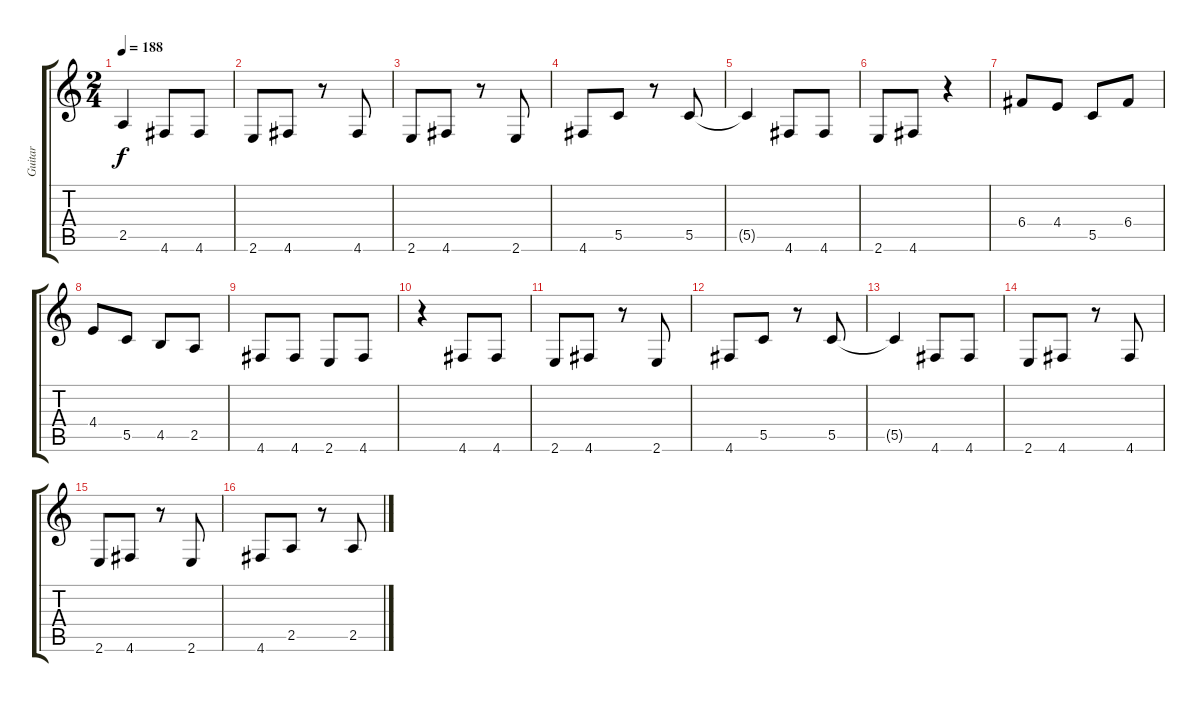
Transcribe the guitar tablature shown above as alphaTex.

\track ("Guitar" "Guitar") {instrument distortionguitar}
\staff {score tabs}
\tuning (D4 A3 F3 C3 G2 D2) {hide}
\ts (2 4)
\tempo 188
\clef g2
\ks c
2.5{t}.4{dy f} 4.6.8 4.6.8 |
2.6.8 4.6.8 r.8 4.6.8 |
2.6.8 4.6.8 r.8 2.6.8 |
4.6.8 5.5.8 r.8 5.5.8 |
5.5{t}.4 4.6.8 4.6.8 |
2.6.8 4.6.8 r.4 |
6.4.8 4.4.8 5.5.8 6.4.8 |
4.4.8 5.5.8 4.5.8 2.5.8 |
4.6.8 4.6.8 2.6.8 4.6.8 |
r.4 4.6.8 4.6.8 |
2.6.8 4.6.8 r.8 2.6.8 |
4.6.8 5.5.8 r.8 5.5.8 |
5.5{t}.4 4.6.8 4.6.8 |
2.6.8 4.6.8 r.8 4.6.8 |
2.6.8 4.6.8 r.8 2.6.8 |
4.6.8 2.5.8 r.8 2.5.8
